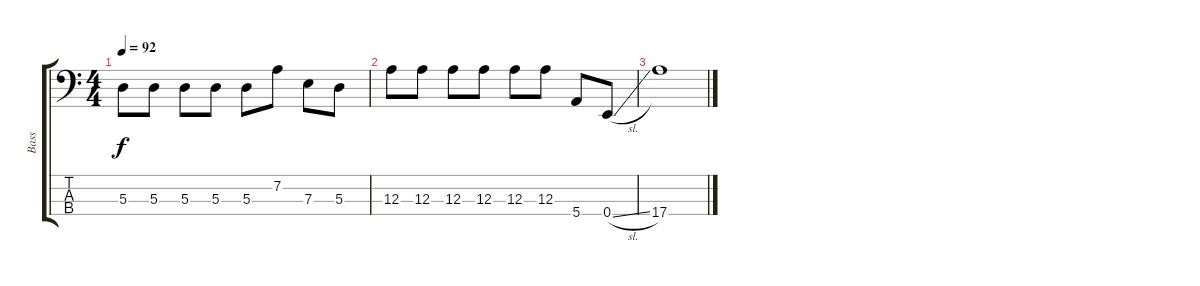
\track ("Bass" "Bass") {instrument electricbassfinger}
\staff {score tabs}
\tuning (G2 D2 A1 E1) {hide}
\ts (4 4)
\tempo 92
\clef f4
\ks c
5.3.8{dy f} 5.3.8 5.3.8 5.3.8 5.3.8 7.2.8 7.3.8 5.3.8 |
12.3.8 12.3.8 12.3.8 12.3.8 12.3.8 12.3.8 5.4.8 0.4{sl}.8 |
17.4.1
